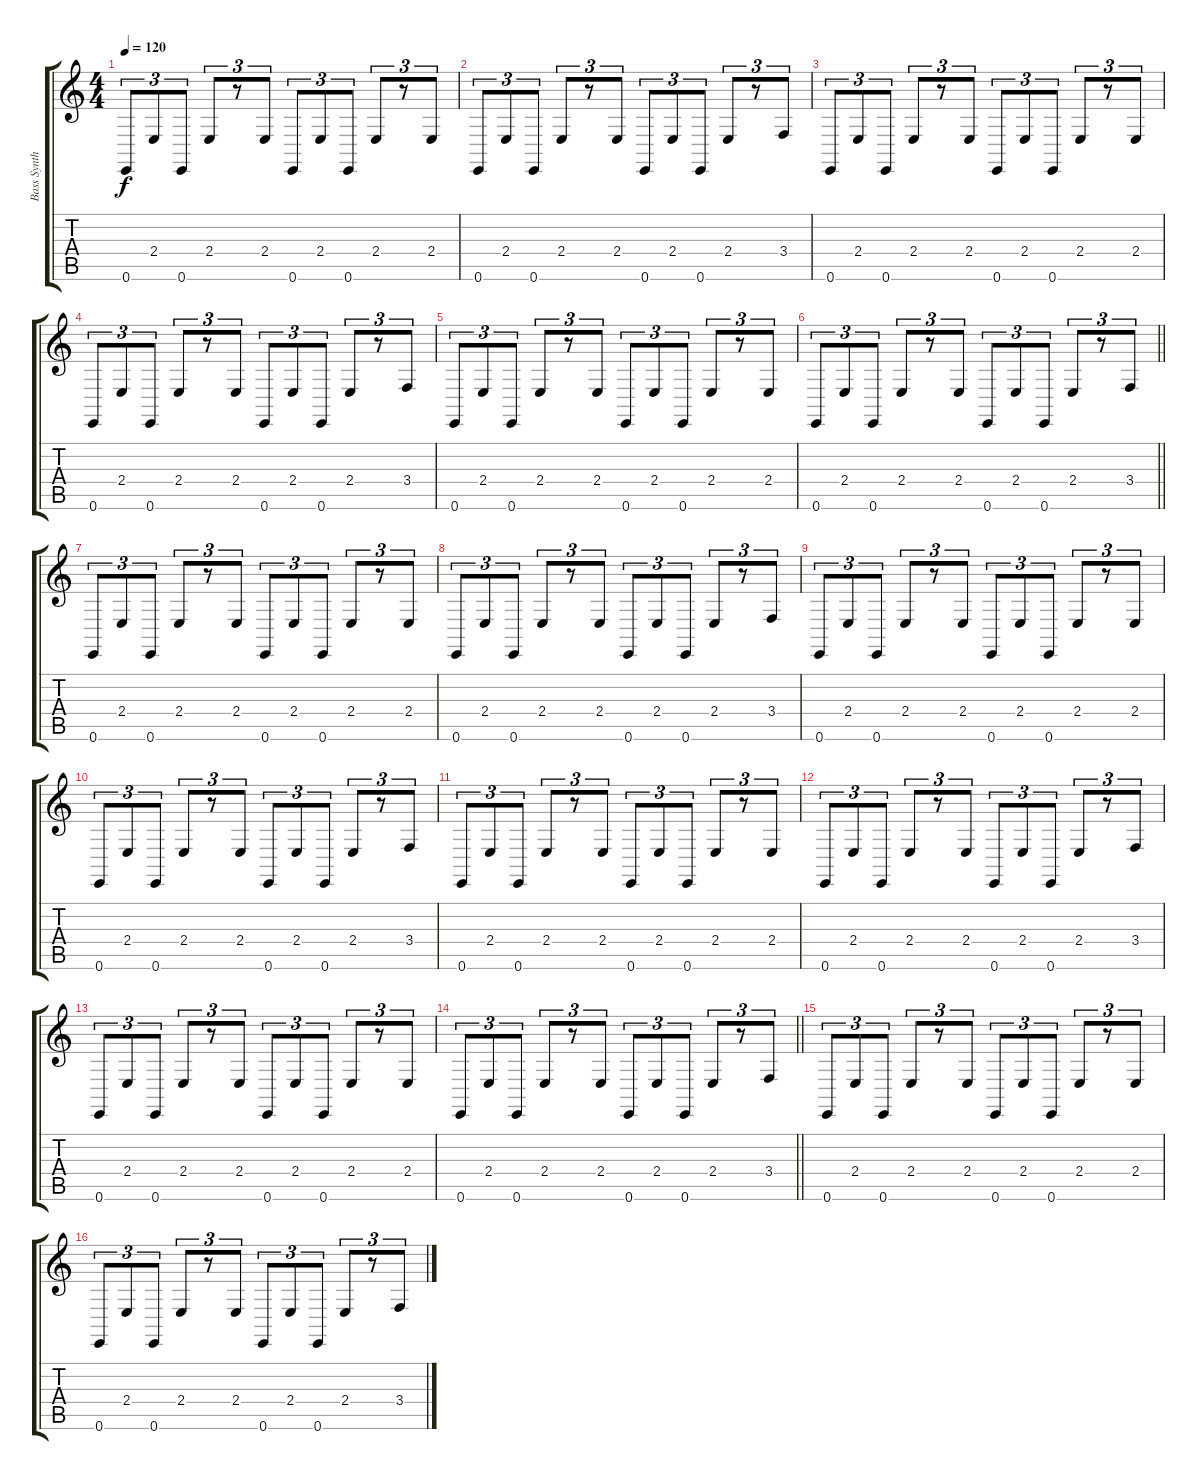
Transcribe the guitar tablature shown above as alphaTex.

\track ("Bass Synth" "Bass Synth") {instrument lead8bassandlead}
\staff {score tabs}
\tuning (E4 B3 G3 D3 A2 E2) {hide}
\ts (4 4)
\tempo 120
\clef g2
\ks c
0.6.8{tu (3 2) dy f} 2.4.8{tu (3 2)} 0.6.8{tu (3 2)} 2.4.8{tu (3 2)} r.8{tu (3 2)} 2.4.8{tu (3 2)} 0.6.8{tu (3 2)} 2.4.8{tu (3 2)} 0.6.8{tu (3 2)} 2.4.8{tu (3 2)} r.8{tu (3 2)} 2.4.8{tu (3 2)} |
0.6.8{tu (3 2)} 2.4.8{tu (3 2)} 0.6.8{tu (3 2)} 2.4.8{tu (3 2)} r.8{tu (3 2)} 2.4.8{tu (3 2)} 0.6.8{tu (3 2)} 2.4.8{tu (3 2)} 0.6.8{tu (3 2)} 2.4.8{tu (3 2)} r.8{tu (3 2)} 3.4.8{tu (3 2)} |
0.6.8{tu (3 2)} 2.4.8{tu (3 2)} 0.6.8{tu (3 2)} 2.4.8{tu (3 2)} r.8{tu (3 2)} 2.4.8{tu (3 2)} 0.6.8{tu (3 2)} 2.4.8{tu (3 2)} 0.6.8{tu (3 2)} 2.4.8{tu (3 2)} r.8{tu (3 2)} 2.4.8{tu (3 2)} |
0.6.8{tu (3 2)} 2.4.8{tu (3 2)} 0.6.8{tu (3 2)} 2.4.8{tu (3 2)} r.8{tu (3 2)} 2.4.8{tu (3 2)} 0.6.8{tu (3 2)} 2.4.8{tu (3 2)} 0.6.8{tu (3 2)} 2.4.8{tu (3 2)} r.8{tu (3 2)} 3.4.8{tu (3 2)} |
0.6.8{tu (3 2)} 2.4.8{tu (3 2)} 0.6.8{tu (3 2)} 2.4.8{tu (3 2)} r.8{tu (3 2)} 2.4.8{tu (3 2)} 0.6.8{tu (3 2)} 2.4.8{tu (3 2)} 0.6.8{tu (3 2)} 2.4.8{tu (3 2)} r.8{tu (3 2)} 2.4.8{tu (3 2)} |
\barLineRight lightlight
0.6.8{tu (3 2)} 2.4.8{tu (3 2)} 0.6.8{tu (3 2)} 2.4.8{tu (3 2)} r.8{tu (3 2)} 2.4.8{tu (3 2)} 0.6.8{tu (3 2)} 2.4.8{tu (3 2)} 0.6.8{tu (3 2)} 2.4.8{tu (3 2)} r.8{tu (3 2)} 3.4.8{tu (3 2)} |
\section ("" "")
0.6.8{tu (3 2)} 2.4.8{tu (3 2)} 0.6.8{tu (3 2)} 2.4.8{tu (3 2)} r.8{tu (3 2)} 2.4.8{tu (3 2)} 0.6.8{tu (3 2)} 2.4.8{tu (3 2)} 0.6.8{tu (3 2)} 2.4.8{tu (3 2)} r.8{tu (3 2)} 2.4.8{tu (3 2)} |
0.6.8{tu (3 2)} 2.4.8{tu (3 2)} 0.6.8{tu (3 2)} 2.4.8{tu (3 2)} r.8{tu (3 2)} 2.4.8{tu (3 2)} 0.6.8{tu (3 2)} 2.4.8{tu (3 2)} 0.6.8{tu (3 2)} 2.4.8{tu (3 2)} r.8{tu (3 2)} 3.4.8{tu (3 2)} |
0.6.8{tu (3 2)} 2.4.8{tu (3 2)} 0.6.8{tu (3 2)} 2.4.8{tu (3 2)} r.8{tu (3 2)} 2.4.8{tu (3 2)} 0.6.8{tu (3 2)} 2.4.8{tu (3 2)} 0.6.8{tu (3 2)} 2.4.8{tu (3 2)} r.8{tu (3 2)} 2.4.8{tu (3 2)} |
0.6.8{tu (3 2)} 2.4.8{tu (3 2)} 0.6.8{tu (3 2)} 2.4.8{tu (3 2)} r.8{tu (3 2)} 2.4.8{tu (3 2)} 0.6.8{tu (3 2)} 2.4.8{tu (3 2)} 0.6.8{tu (3 2)} 2.4.8{tu (3 2)} r.8{tu (3 2)} 3.4.8{tu (3 2)} |
0.6.8{tu (3 2)} 2.4.8{tu (3 2)} 0.6.8{tu (3 2)} 2.4.8{tu (3 2)} r.8{tu (3 2)} 2.4.8{tu (3 2)} 0.6.8{tu (3 2)} 2.4.8{tu (3 2)} 0.6.8{tu (3 2)} 2.4.8{tu (3 2)} r.8{tu (3 2)} 2.4.8{tu (3 2)} |
0.6.8{tu (3 2)} 2.4.8{tu (3 2)} 0.6.8{tu (3 2)} 2.4.8{tu (3 2)} r.8{tu (3 2)} 2.4.8{tu (3 2)} 0.6.8{tu (3 2)} 2.4.8{tu (3 2)} 0.6.8{tu (3 2)} 2.4.8{tu (3 2)} r.8{tu (3 2)} 3.4.8{tu (3 2)} |
0.6.8{tu (3 2)} 2.4.8{tu (3 2)} 0.6.8{tu (3 2)} 2.4.8{tu (3 2)} r.8{tu (3 2)} 2.4.8{tu (3 2)} 0.6.8{tu (3 2)} 2.4.8{tu (3 2)} 0.6.8{tu (3 2)} 2.4.8{tu (3 2)} r.8{tu (3 2)} 2.4.8{tu (3 2)} |
\barLineRight lightlight
0.6.8{tu (3 2)} 2.4.8{tu (3 2)} 0.6.8{tu (3 2)} 2.4.8{tu (3 2)} r.8{tu (3 2)} 2.4.8{tu (3 2)} 0.6.8{tu (3 2)} 2.4.8{tu (3 2)} 0.6.8{tu (3 2)} 2.4.8{tu (3 2)} r.8{tu (3 2)} 3.4.8{tu (3 2)} |
\section ("" "")
0.6.8{tu (3 2)} 2.4.8{tu (3 2)} 0.6.8{tu (3 2)} 2.4.8{tu (3 2)} r.8{tu (3 2)} 2.4.8{tu (3 2)} 0.6.8{tu (3 2)} 2.4.8{tu (3 2)} 0.6.8{tu (3 2)} 2.4.8{tu (3 2)} r.8{tu (3 2)} 2.4.8{tu (3 2)} |
0.6.8{tu (3 2)} 2.4.8{tu (3 2)} 0.6.8{tu (3 2)} 2.4.8{tu (3 2)} r.8{tu (3 2)} 2.4.8{tu (3 2)} 0.6.8{tu (3 2)} 2.4.8{tu (3 2)} 0.6.8{tu (3 2)} 2.4.8{tu (3 2)} r.8{tu (3 2)} 3.4.8{tu (3 2)}
